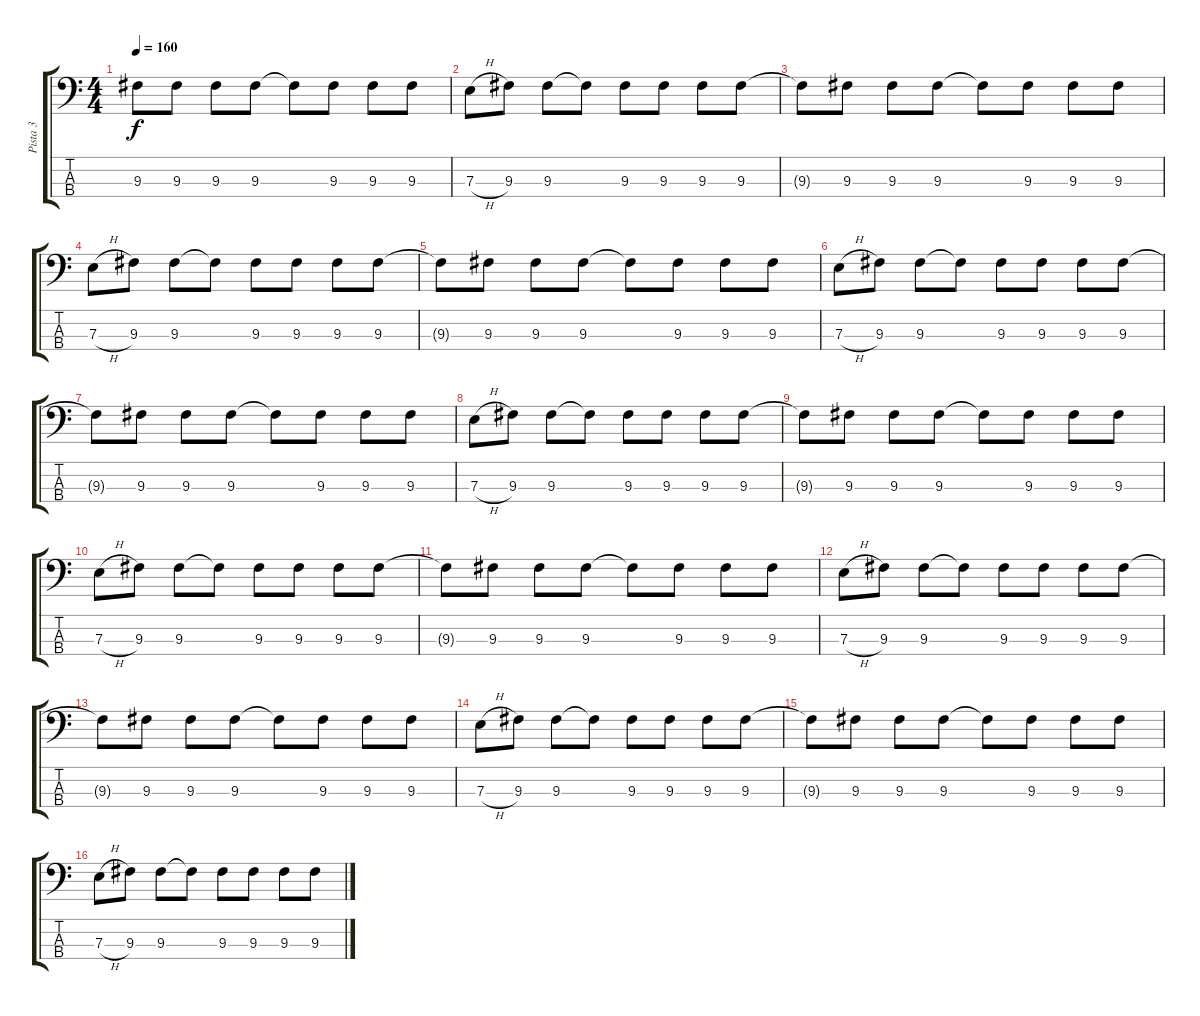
\track ("Pista 3" "Pista 3") {instrument electricbassfinger}
\staff {score tabs}
\tuning (G2 D2 A1 E1) {hide}
\ts (4 4)
\tempo 160
\clef f4
\ks c
9.3{t}.8{dy f} 9.3.8 9.3.8 9.3.8 9.3{t}.8 9.3.8 9.3.8 9.3.8 |
7.3{h}.8 9.3.8 9.3.8 9.3{t}.8 9.3.8 9.3.8 9.3.8 9.3.8 |
9.3{t}.8 9.3.8 9.3.8 9.3.8 9.3{t}.8 9.3.8 9.3.8 9.3.8 |
7.3{h}.8 9.3.8 9.3.8 9.3{t}.8 9.3.8 9.3.8 9.3.8 9.3.8 |
9.3{t}.8 9.3.8 9.3.8 9.3.8 9.3{t}.8 9.3.8 9.3.8 9.3.8 |
7.3{h}.8 9.3.8 9.3.8 9.3{t}.8 9.3.8 9.3.8 9.3.8 9.3.8 |
9.3{t}.8 9.3.8 9.3.8 9.3.8 9.3{t}.8 9.3.8 9.3.8 9.3.8 |
7.3{h}.8 9.3.8 9.3.8 9.3{t}.8 9.3.8 9.3.8 9.3.8 9.3.8 |
9.3{t}.8 9.3.8 9.3.8 9.3.8 9.3{t}.8 9.3.8 9.3.8 9.3.8 |
7.3{h}.8 9.3.8 9.3.8 9.3{t}.8 9.3.8 9.3.8 9.3.8 9.3.8 |
9.3{t}.8 9.3.8 9.3.8 9.3.8 9.3{t}.8 9.3.8 9.3.8 9.3.8 |
7.3{h}.8 9.3.8 9.3.8 9.3{t}.8 9.3.8 9.3.8 9.3.8 9.3.8 |
9.3{t}.8 9.3.8 9.3.8 9.3.8 9.3{t}.8 9.3.8 9.3.8 9.3.8 |
7.3{h}.8 9.3.8 9.3.8 9.3{t}.8 9.3.8 9.3.8 9.3.8 9.3.8 |
9.3{t}.8 9.3.8 9.3.8 9.3.8 9.3{t}.8 9.3.8 9.3.8 9.3.8 |
7.3{h}.8 9.3.8 9.3.8 9.3{t}.8 9.3.8 9.3.8 9.3.8 9.3.8
